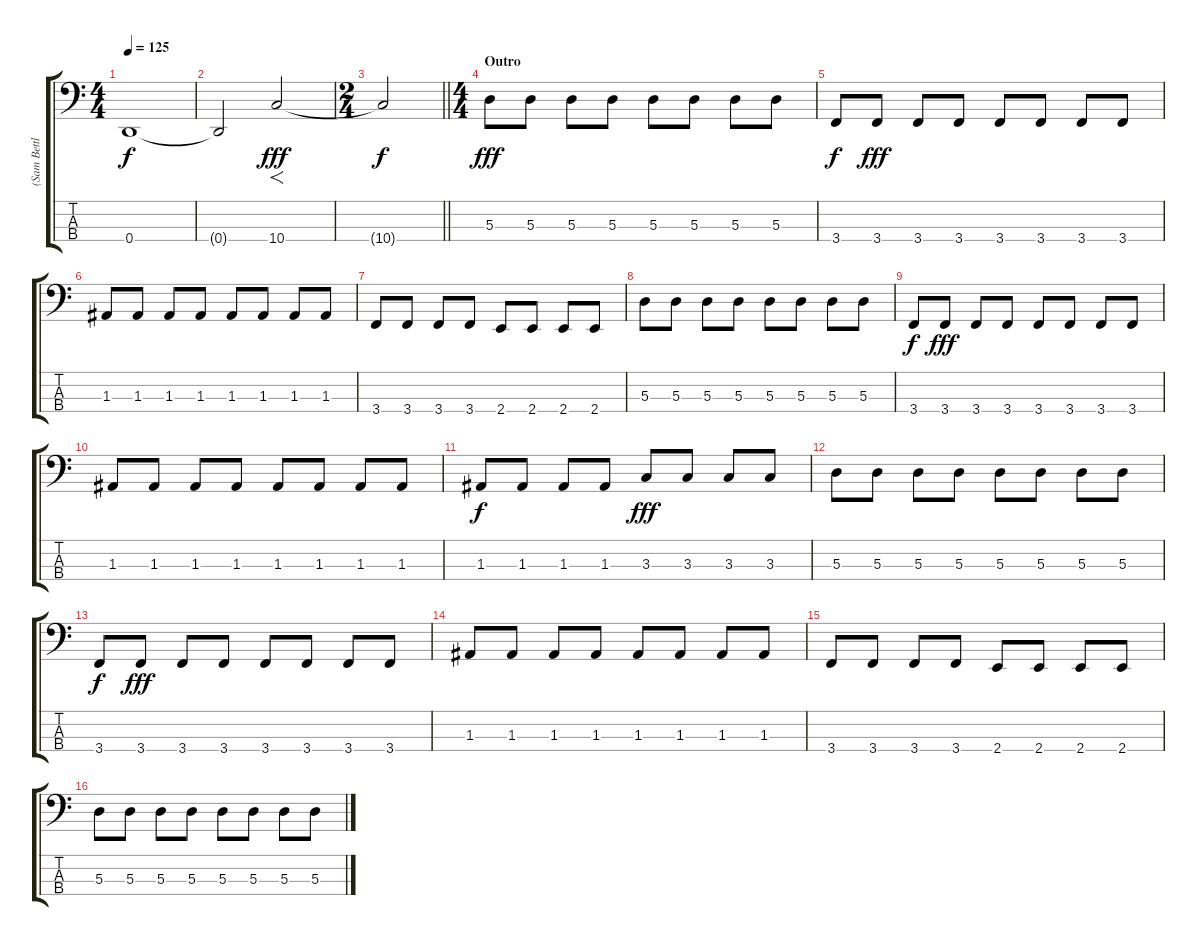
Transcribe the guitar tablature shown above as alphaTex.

\track ("(Sam Bettley) Bass" "(Sam Bettl") {instrument electricbassfinger}
\staff {score tabs}
\tuning (G2 D2 A1 D1) {hide}
\ts (4 4)
\tempo 125
\clef f4
\ks c
0.4{t}.1{dy f} |
0.4{t}.2 10.4.2{f dy fff} |
\ts (2 4)
\barLineRight lightlight
10.4{t}.2{dy f} |
\ts (4 4)
\section ("" "Outro")
5.3.8{dy fff} 5.3.8 5.3.8 5.3.8 5.3.8 5.3.8 5.3.8 5.3.8 |
3.4.8{dy f} 3.4.8{dy fff} 3.4.8 3.4.8 3.4.8 3.4.8 3.4.8 3.4.8 |
1.3.8 1.3.8 1.3.8 1.3.8 1.3.8 1.3.8 1.3.8 1.3.8 |
3.4.8 3.4.8 3.4.8 3.4.8 2.4.8 2.4.8 2.4.8 2.4.8 |
5.3.8 5.3.8 5.3.8 5.3.8 5.3.8 5.3.8 5.3.8 5.3.8 |
3.4.8{dy f} 3.4.8{dy fff} 3.4.8 3.4.8 3.4.8 3.4.8 3.4.8 3.4.8 |
1.3.8 1.3.8 1.3.8 1.3.8 1.3.8 1.3.8 1.3.8 1.3.8 |
1.3.8{dy f} 1.3.8 1.3.8 1.3.8 3.3.8{dy fff} 3.3.8 3.3.8 3.3.8 |
5.3.8 5.3.8 5.3.8 5.3.8 5.3.8 5.3.8 5.3.8 5.3.8 |
3.4.8{dy f} 3.4.8{dy fff} 3.4.8 3.4.8 3.4.8 3.4.8 3.4.8 3.4.8 |
1.3.8 1.3.8 1.3.8 1.3.8 1.3.8 1.3.8 1.3.8 1.3.8 |
3.4.8 3.4.8 3.4.8 3.4.8 2.4.8 2.4.8 2.4.8 2.4.8 |
5.3.8 5.3.8 5.3.8 5.3.8 5.3.8 5.3.8 5.3.8 5.3.8
